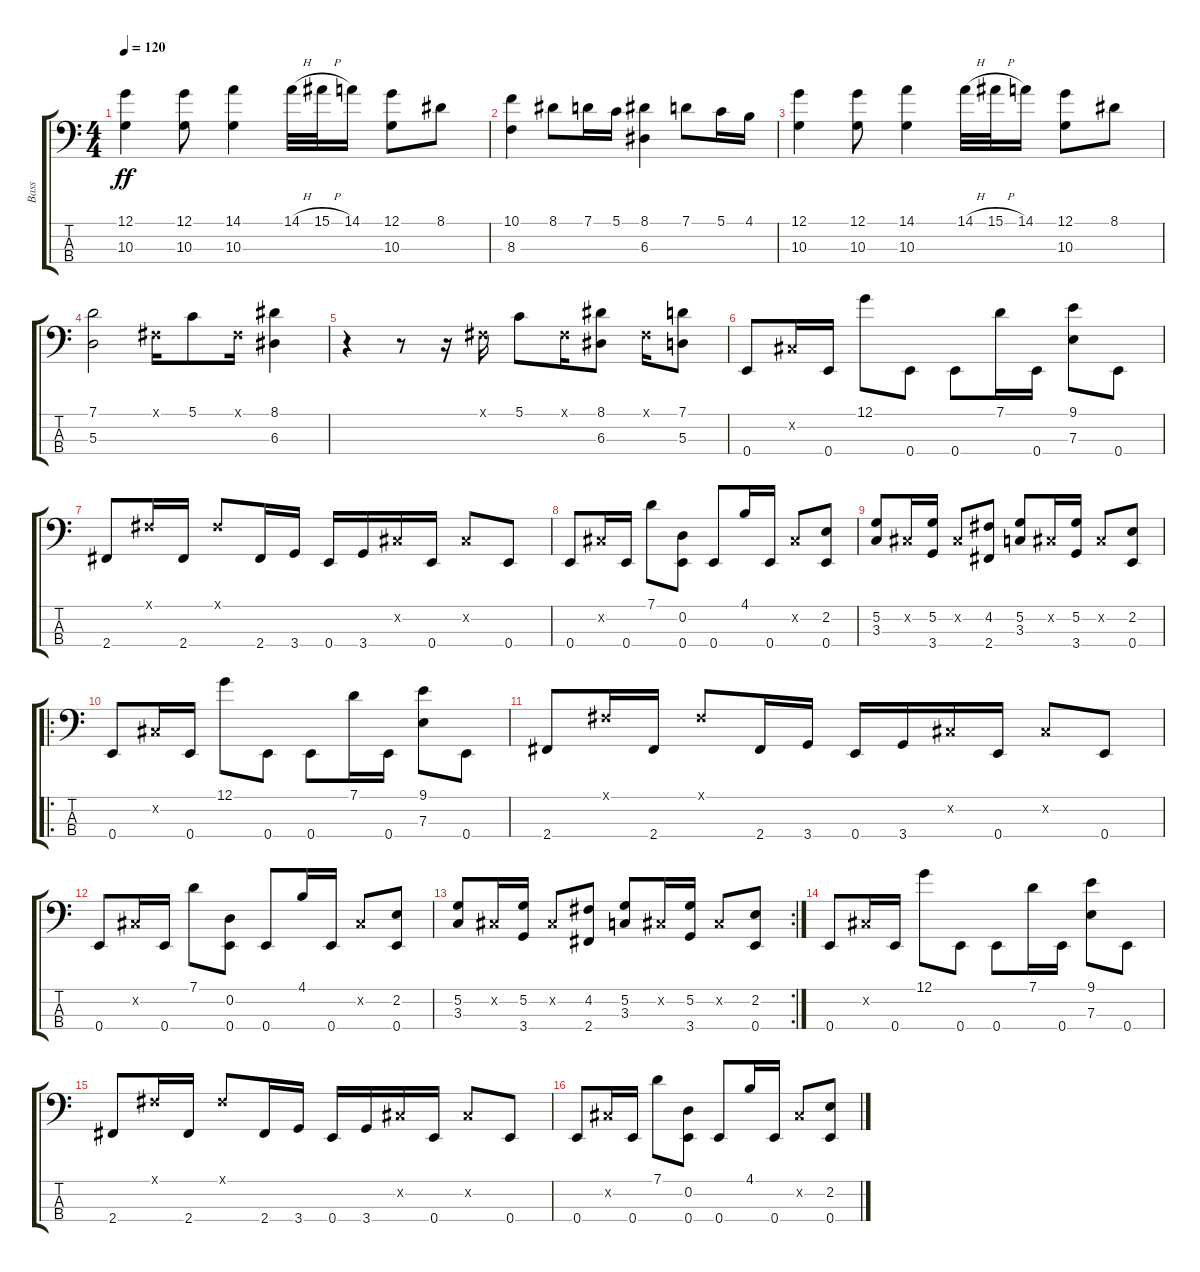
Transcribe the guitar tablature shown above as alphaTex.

\track ("Bass" "Bass") {instrument electricbassfinger}
\staff {score tabs}
\tuning (G2 D2 A1 E1) {hide}
\ts (4 4)
\tempo 120
\clef f4
\ks c
(12.1 10.3).4{dy ff} (12.1 10.3).8 (14.1 10.3).4 14.1{h}.32 15.1{h}.32 14.1.16 (12.1 10.3).8 8.1.8 |
(10.1 8.3).4 8.1.8 7.1.16 5.1.16 (8.1 6.3).4 7.1.8 5.1.16 4.1.16 |
(12.1 10.3).4 (12.1 10.3).8 (14.1 10.3).4 14.1{h}.32 15.1{h}.32 14.1.16 (12.1 10.3).8 8.1.8 |
(7.1 5.3).2 -1.1{x}.16 5.1.8 -1.1{x}.16 (8.1 6.3).4 |
r.4 r.8 r.16 -1.1{x}.16 5.1.8 -1.1{x}.16 (8.1 6.3).8 -1.1{x}.16 (7.1 5.3).8 |
0.4.8 -1.2{x}.16 0.4.16 12.1.8 0.4.8 0.4.8 7.1.16 0.4.16 (9.1 7.3).8 0.4.8 |
2.4.8 -1.1{x}.16 2.4.16 -1.1{x}.8 2.4.16 3.4.16 0.4.16 3.4.16 -1.2{x}.16 0.4.16 -1.2{x}.8 0.4.8 |
0.4.8 -1.2{x}.16 0.4.16 7.1.8 (0.2 0.4).8 0.4.8 4.1.16 0.4.16 -1.2{x}.8 (2.2 0.4).8 |
(5.2 3.3).8 -1.2{x}.16 (5.2 3.4).16 -1.2{x}.8 (4.2 2.4).8 (5.2 3.3).8 -1.2{x}.16 (5.2 3.4).16 -1.2{x}.8 (2.2 0.4).8 |
\ro
0.4.8 -1.2{x}.16 0.4.16 12.1.8 0.4.8 0.4.8 7.1.16 0.4.16 (9.1 7.3).8 0.4.8 |
2.4.8 -1.1{x}.16 2.4.16 -1.1{x}.8 2.4.16 3.4.16 0.4.16 3.4.16 -1.2{x}.16 0.4.16 -1.2{x}.8 0.4.8 |
0.4.8 -1.2{x}.16 0.4.16 7.1.8 (0.2 0.4).8 0.4.8 4.1.16 0.4.16 -1.2{x}.8 (2.2 0.4).8 |
\rc 2
(5.2 3.3).8 -1.2{x}.16 (5.2 3.4).16 -1.2{x}.8 (4.2 2.4).8 (5.2 3.3).8 -1.2{x}.16 (5.2 3.4).16 -1.2{x}.8 (2.2 0.4).8 |
0.4.8 -1.2{x}.16 0.4.16 12.1.8 0.4.8 0.4.8 7.1.16 0.4.16 (9.1 7.3).8 0.4.8 |
2.4.8 -1.1{x}.16 2.4.16 -1.1{x}.8 2.4.16 3.4.16 0.4.16 3.4.16 -1.2{x}.16 0.4.16 -1.2{x}.8 0.4.8 |
0.4.8 -1.2{x}.16 0.4.16 7.1.8 (0.2 0.4).8 0.4.8 4.1.16 0.4.16 -1.2{x}.8 (2.2 0.4).8
